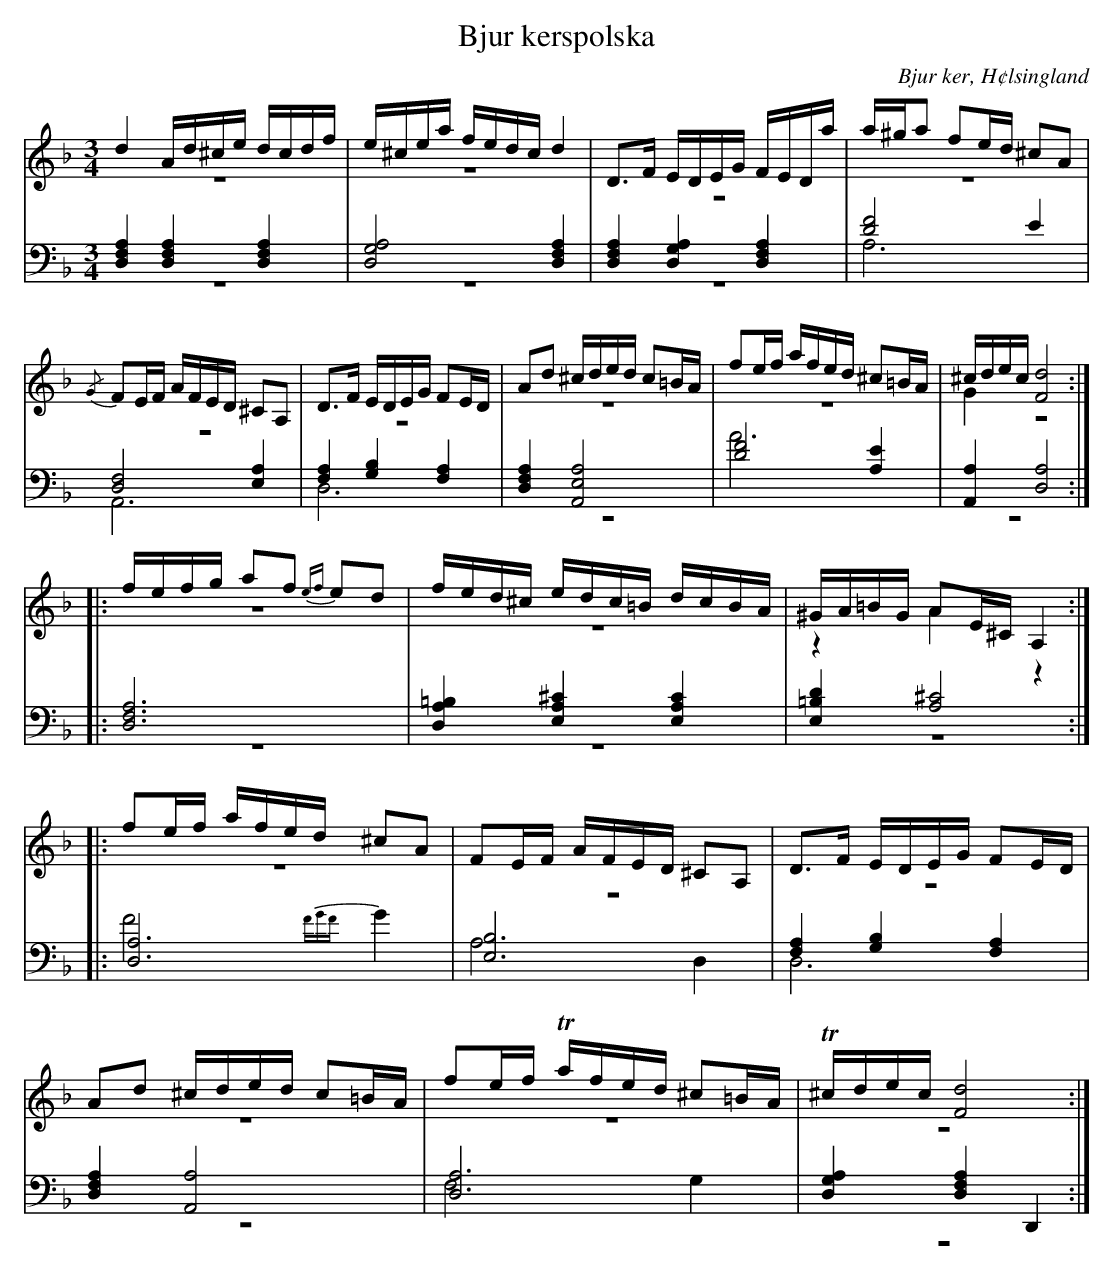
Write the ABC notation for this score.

X:1
T: Bjur kerspolska
O: Bjur ker, H¢lsingland
M: 3/4
L: 1/16
K: Dm
V:1
V:2 merge
V:3
V:4 merge
V:1
d4 Ad^ce dcdf |e^cea fedc d4|D2>F2 EDEG FEDa|a^ga2 f2ed ^c2A2|
{/G}F2EF AFED ^C2A,2|D2>F2 EDEG F2ED|A2d2 ^cded c2=BA|f2ef afed ^c2=BA|^cdec [F8d8]:|
|:fefg a2f2 {ef}e2d2 |fed^c edc=B dcBA|^GA=BG A2E^C A,4:|
|:f2ef afed ^c2A2|F2EF AFED ^C2A,2|D2>F2 EDEG F2ED|
A2d2 ^cded c2=BA|f2ef Tafed ^c2=BA|T^cdec [F8d8]:|
V:2
z12|z12|z12|z12|
z12|z12|z12|z12|G4 z8:|
|:z12|z12|z4 A4 z4:|
|:z12|z12|z12|
z12|z12|z12:|
V:3 clef=bass
[D,4F,4A,4] [D,4F,4A,4] [D,4F,4A,4]|[D,8G,8A,8] [D,4F,4A,4]|[D,4F,4A,4] [D,4G,4A,4] [D,4F,4A,4]|[D8F8] E4|
[D,8F,8] [E,4A,4]|[F,4A,4] [G,4B,4] [F,4A,4]|[D,4F,4A,4] [A,,8E,8A,8]|[D8F8] [A,4E4]|[A,,4A,4] [D,8A,8]:|
|:[D,12F,12A,12]|[D,4A,4=B,4] [E,4A,4^C4] [E,4A,4C4]|[E,4=B,4D4] [A,8^C8]:|
|:[D,12A,12]|[E,12B,12]|[F,4A,4] [G,4B,4] [F,4A,4]|
[D,4F,4A,4] [A,,8A,8]|[D,12A,12]|[D,4G,4A,4] [D,4F,4A,4] D,,4:|
V:4 clef=bass
z12|z12|z12|A,12|
A,,12|D,12|z12|A12|z12:|
|:z12|z12|z12:|
|:F8 {FGF}G4|A,8 D,4|D,12|
z12|F,8 G,4|z12:|
